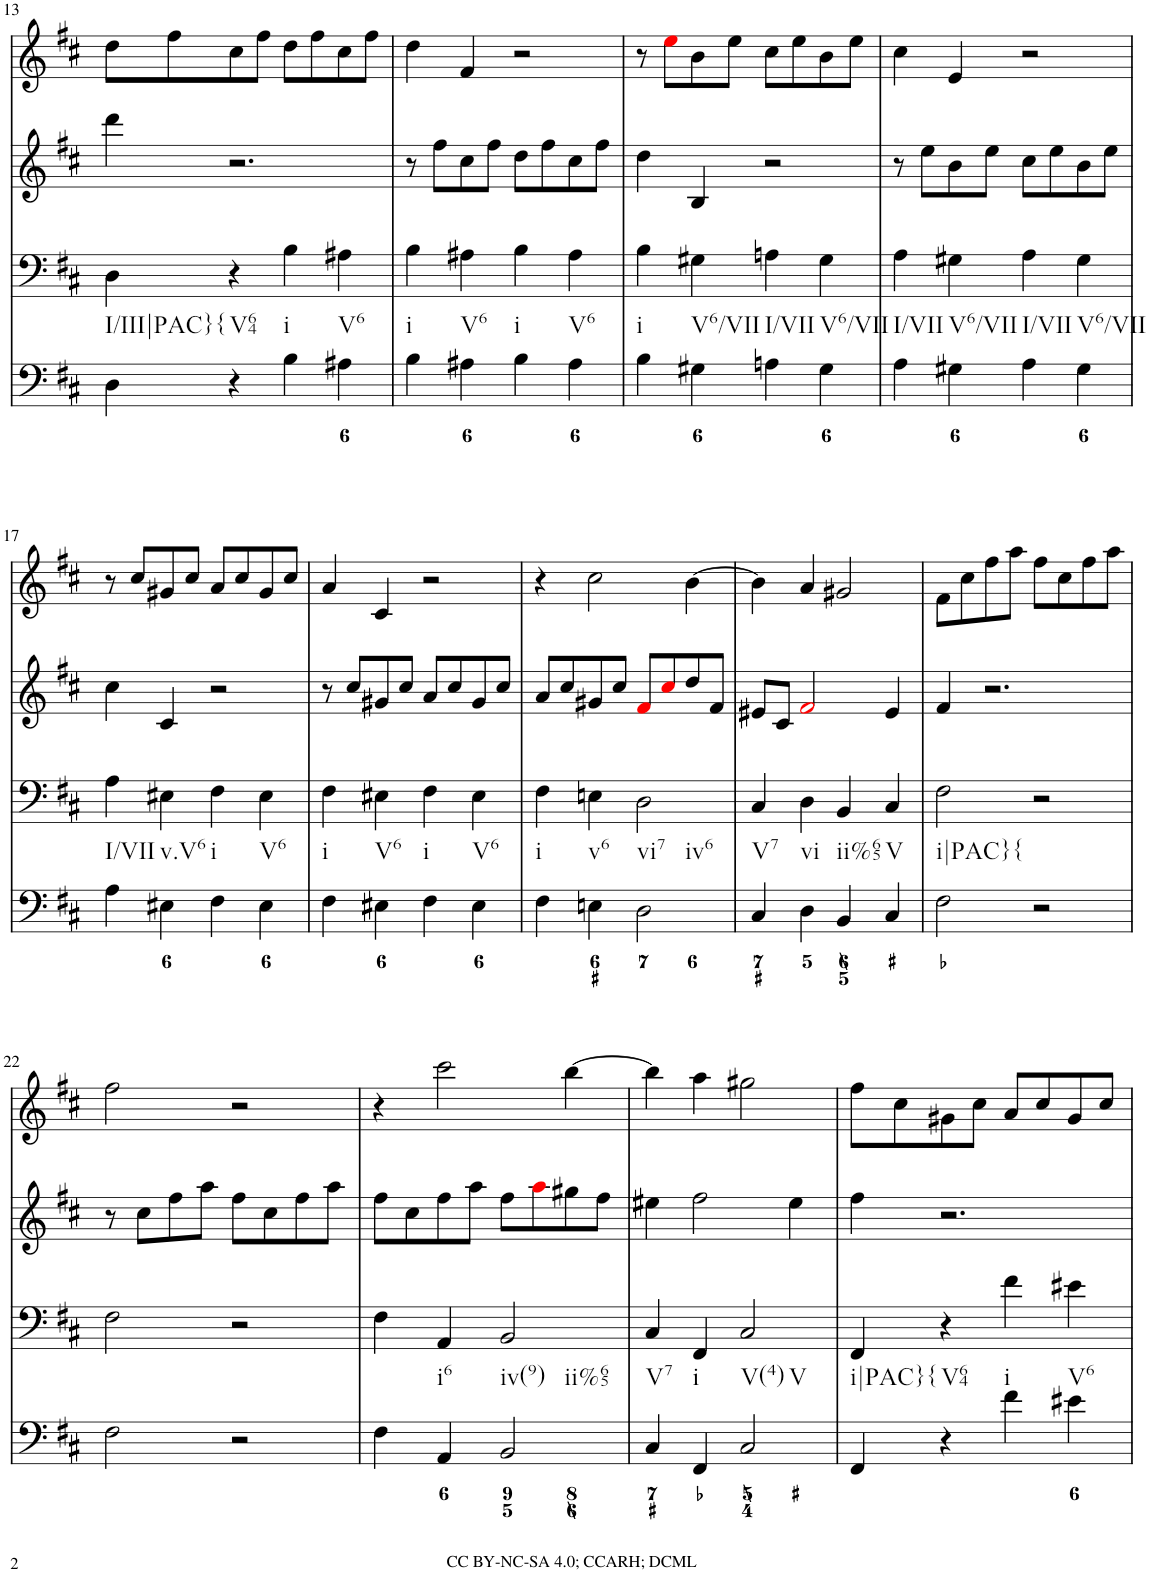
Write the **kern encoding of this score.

**kern	**kern	**kern	**kern
*part4	*part3	*part2	*part1
*staff4	*staff3	*staff2	*staff1
*I"Piano	*I"Piano	*I"Piano	*I"Piano
*I'Pno	*I'Pno	*I'Pno	*I'Pno
!!LO:PB:g=z
*clefF4	*clefF4	*clefG2	*clefG2
*k[f#c#]	*k[f#c#]	*k[f#c#]	*k[f#c#]
*b:	*b:	*b:	*b:
*M2/2	*M2/2	*M2/2	*M2/2
*met(c|)	*met(c|)	*met(c|)	*met(c|)
=13	=13	=13	=13
!	!LO:TX:b:t=I/III|PAC}{	!	!
4D\	4D\	4ddd\	8dd\L
.	.	.	8ff#\
!	!LO:TX:b:t=V64	!	!
4r	4r	2.r	8cc#\
.	.	.	8ff#\J
!	!LO:TX:b:t=i	!	!
4B\	4B\	.	8dd\L
.	.	.	8ff#\
!	!LO:TX:b:t=V6	!	!
4A#X\	4A#X\	.	8cc#\
.	.	.	8ff#\J
=14	=14	=14	=14
!	!LO:TX:b:t=i	!	!
4B\	4B\	8r	4dd\
.	.	8ff#\L	.
!	!LO:TX:b:t=V6	!	!
4A#X\	4A#X\	8cc#\	4f#/
.	.	8ff#\J	.
!	!LO:TX:b:t=i	!	!
4B\	4B\	8dd\L	2r
.	.	8ff#\	.
!	!LO:TX:b:t=V6	!	!
4A#\	4A#\	8cc#\	.
.	.	8ff#\J	.
=15	=15	=15	=15
!	!LO:TX:b:t=i	!	!
4B\	4B\	4dd\	8r
.	.	.	8eei\L
!	!LO:TX:b:t=V6/VII	!	!
4G#X\	4G#X\	4B/	8b\
.	.	.	8ee\J
!	!LO:TX:b:t=I/VII	!	!
4An\	4An\	2r	8cc#\L
.	.	.	8ee\
!	!LO:TX:b:t=V6/VII	!	!
4G#\	4G#\	.	8b\
.	.	.	8ee\J
=16	=16	=16	=16
!	!LO:TX:b:t=I/VII	!	!
4A\	4A\	8r	4cc#\
.	.	8ee\L	.
!	!LO:TX:b:t=V6/VII	!	!
4G#X\	4G#X\	8b\	4e/
.	.	8ee\J	.
!	!LO:TX:b:t=I/VII	!	!
4A\	4A\	8cc#\L	2r
.	.	8ee\	.
!	!LO:TX:b:t=V6/VII	!	!
4G#\	4G#\	8b\	.
.	.	8ee\J	.
!!LO:LB:g=z
=17	=17	=17	=17
!	!LO:TX:b:t=I/VII	!	!
4A\	4A\	4cc#\	8r
.	.	.	8cc#/L
!	!LO:TX:b:t=v.V6	!	!
4E#X\	4E#X\	4c#/	8g#X/
.	.	.	8cc#/J
!	!LO:TX:b:t=i	!	!
4F#\	4F#\	2r	8a/L
.	.	.	8cc#/
!	!LO:TX:b:t=V6	!	!
4E#\	4E#\	.	8g#/
.	.	.	8cc#/J
=18	=18	=18	=18
!	!LO:TX:b:t=i	!	!
4F#\	4F#\	8r	4a/
.	.	8cc#/L	.
!	!LO:TX:b:t=V6	!	!
4E#X\	4E#X\	8g#X/	4c#/
.	.	8cc#/J	.
!	!LO:TX:b:t=i	!	!
4F#\	4F#\	8a/L	2r
.	.	8cc#/	.
!	!LO:TX:b:t=V6	!	!
4E#\	4E#\	8g#/	.
.	.	8cc#/J	.
=19	=19	=19	=19
!	!LO:TX:b:t=i	!	!
4F#\	4F#\	8a/L	4r
.	.	8cc#/	.
!	!LO:TX:b:t=v6	!	!
4En\	4En\	8g#X/	2cc#\
.	.	8cc#/J	.
!	!LO:TX:b:t=vi7	!	!
!	!LO:TX:b:t=iv6	!	!
2D\	2D\	8f#i/L	.
.	.	8cc#i/	.
.	.	8dd/	[4b\
.	.	8f#/J	.
=20	=20	=20	=20
!	!LO:TX:b:t=V7	!	!
4C#/	4C#/	8e#X/L	4b\]
.	.	8c#/J	.
!	!LO:TX:b:t=vi	!	!
4D\	4D\	2f#i/	4a/
!	!LO:TX:b:t=ii%65	!	!
4BB/	4BB/	.	2g#X/
!	!LO:TX:b:t=V	!	!
4C#/	4C#/	4e#/	.
=21	=21	=21	=21
!	!LO:TX:b:t=i|PAC}{	!	!
2F#\	2F#\	4f#/	8f#\L
.	.	.	8cc#\
.	.	2.r	8ff#\
.	.	.	8aa\J
2r	2r	.	8ff#\L
.	.	.	8cc#\
.	.	.	8ff#\
.	.	.	8aa\J
!!LO:LB:g=z
=22	=22	=22	=22
2F#\	2F#\	8r	2ff#\
.	.	8cc#\L	.
.	.	8ff#\	.
.	.	8aa\J	.
2r	2r	8ff#\L	2r
.	.	8cc#\	.
.	.	8ff#\	.
.	.	8aa\J	.
=23	=23	=23	=23
4F#\	4F#\	8ff#\L	4r
.	.	8cc#\	.
!	!LO:TX:b:t=i6	!	!
4AA/	4AA/	8ff#\	2ccc#\
.	.	8aa\J	.
!	!LO:TX:b:t=iv(9)	!	!
!	!LO:TX:b:t=ii%65	!	!
2BB/	2BB/	8ff#\L	.
.	.	8aai\	.
.	.	8gg#X\	[4bb\
.	.	8ff#\J	.
=24	=24	=24	=24
!	!LO:TX:b:t=V7	!	!
4C#/	4C#/	4ee#X\	4bb\]
!	!LO:TX:b:t=i	!	!
4FF#/	4FF#/	2ff#\	4aa\
!	!LO:TX:b:t=V(4)	!	!
!	!LO:TX:b:t=V	!	!
2C#/	2C#/	.	2gg#X\
.	.	4ee#\	.
=25	=25	=25	=25
!	!LO:TX:b:t=i|PAC}{	!	!
4FF#/	4FF#/	4ff#\	8ff#\L
.	.	.	8cc#\
!	!LO:TX:b:t=V64	!	!
4r	4r	2.r	8g#X\
.	.	.	8cc#\J
!	!LO:TX:b:t=i	!	!
4f#\	4f#\	.	8a/L
.	.	.	8cc#/
!	!LO:TX:b:t=V6	!	!
4e#X\	4e#X\	.	8g#/
.	.	.	8cc#/J
=	=	=	=
*-	*-	*-	*-
